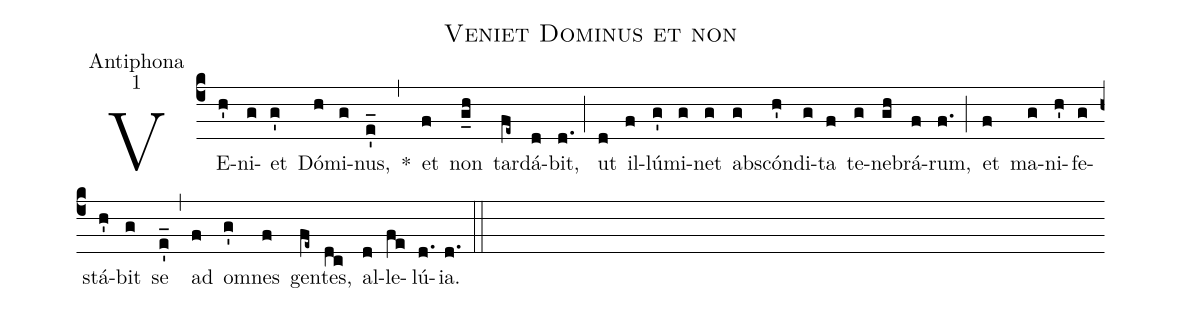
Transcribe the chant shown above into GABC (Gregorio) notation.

name:Veniet Dominus et non;
office-part:Antiphona;
mode:1;
%%
(c4) VE(h')ni(g)et(g') Dó(h)mi(g)nus,(e'_) *(,) et(f) non(g_h) tar(fe~)dá(d)bit,(d.) (;) ut(d) il(f)lú(g')mi(g)net(g) ab(g)scón(h')di(g)ta(f) te(g)ne(gh)brá(f)rum,(f.) (;) et(f) ma(g)ni(h')fe(g)stá(h')bit(g) se(e'_) (,) ad(f) o(g')mnes(f) gen(fe~)tes,(dc) al(d)le(fe)lú(d.)ia.(d.) (::)
